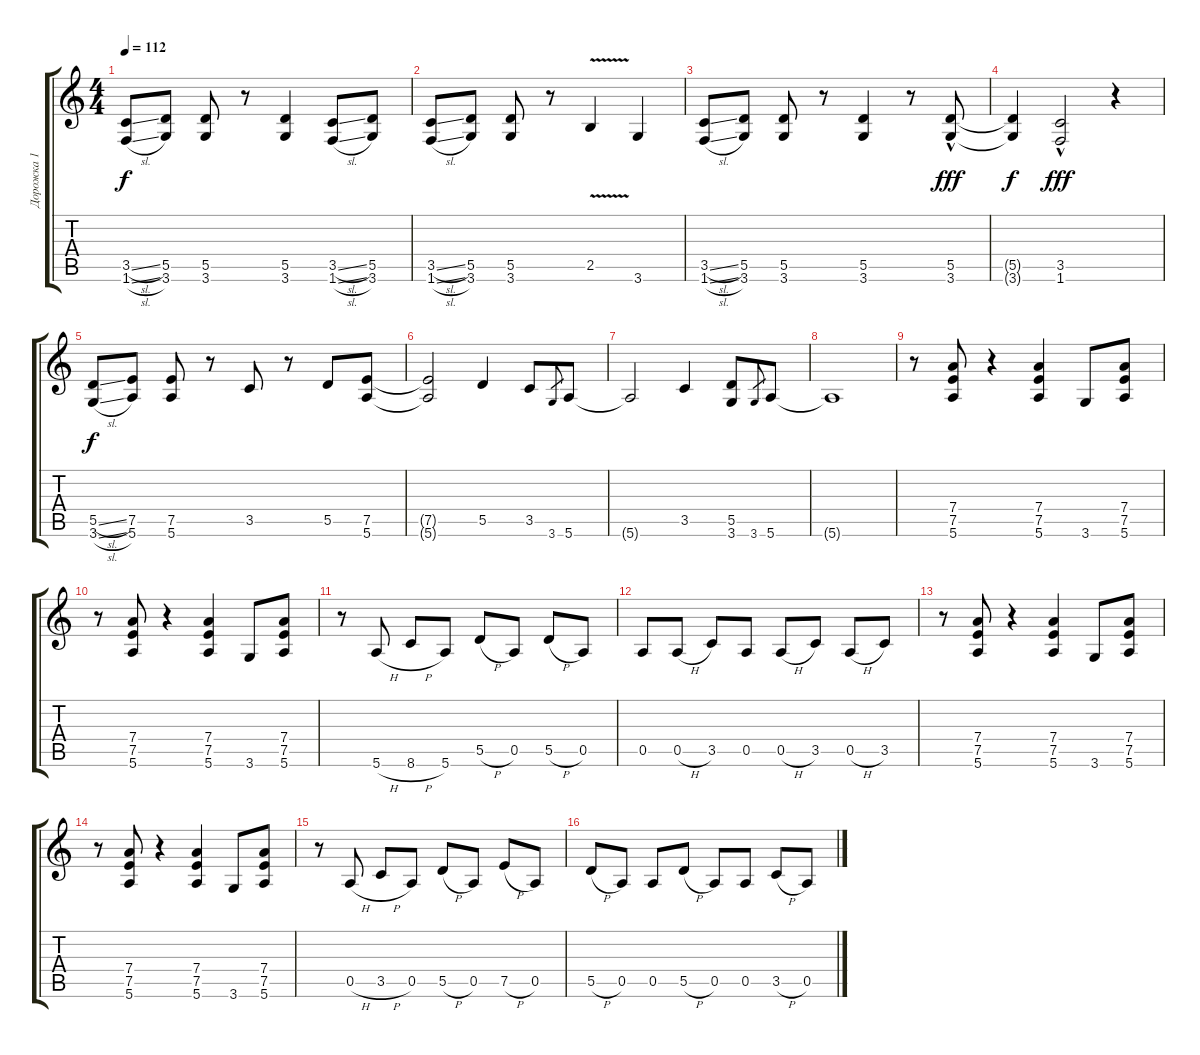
\track ("Дорожка 1" "Дорожка 1") {instrument electricguitarclean}
\staff {score tabs}
\tuning (E4 B3 G3 D3 A2 E2) {hide}
\ts (4 4)
\tempo 112
\clef g2
\ks c
(3.5{sl} 1.6{sl}).8{dy f} (5.5 3.6).8 (5.5 3.6).8 r.8 (5.5 3.6).4 (3.5{sl} 1.6{sl}).8 (5.5 3.6).8 |
(3.5{sl} 1.6{sl}).8 (5.5 3.6).8 (5.5 3.6).8 r.8 2.5{v}.4 3.6.4 |
(3.5{sl} 1.6{sl}).8 (5.5 3.6).8 (5.5 3.6).8 r.8 (5.5 3.6).4 r.8 (5.5{hac} 3.6).8{dy fff} |
(5.5{t} 3.6{t}).4{dy f} (3.5{hac} 1.6).2{dy fff} r.4 |
(5.5{sl} 3.6{sl}).8{dy f} (7.5 5.6).8 (7.5 5.6).8 r.8 3.5.8 r.8 5.5.8 (7.5 5.6).8 |
(7.5{t} 5.6{t}).2 5.5.4 3.5.8 3.6.8{gr} 5.6.8 |
5.6{t}.2 3.5.4 (5.5 3.6).8 3.6.8{gr} 5.6.8 |
5.6{t}.1 |
r.8 (7.4 7.5 5.6).8 r.4 (7.4 7.5 5.6).4 3.6.8 (7.4 7.5 5.6).8 |
r.8 (7.4 7.5 5.6).8 r.4 (7.4 7.5 5.6).4 3.6.8 (7.4 7.5 5.6).8 |
r.8 5.6{h}.8 8.6{h}.8 5.6.8 5.5{h}.8 0.5.8 5.5{h}.8 0.5.8 |
0.5.8 0.5{h}.8 3.5.8 0.5.8 0.5{h}.8 3.5.8 0.5{h}.8 3.5.8 |
r.8 (7.4 7.5 5.6).8 r.4 (7.4 7.5 5.6).4 3.6.8 (7.4 7.5 5.6).8 |
r.8 (7.4 7.5 5.6).8 r.4 (7.4 7.5 5.6).4 3.6.8 (7.4 7.5 5.6).8 |
r.8 0.5{h}.8 3.5{h}.8 0.5.8 5.5{h}.8 0.5.8 7.5{h}.8 0.5.8 |
5.5{h}.8 0.5.8 0.5.8 5.5{h}.8 0.5.8 0.5.8 3.5{h}.8 0.5.8
